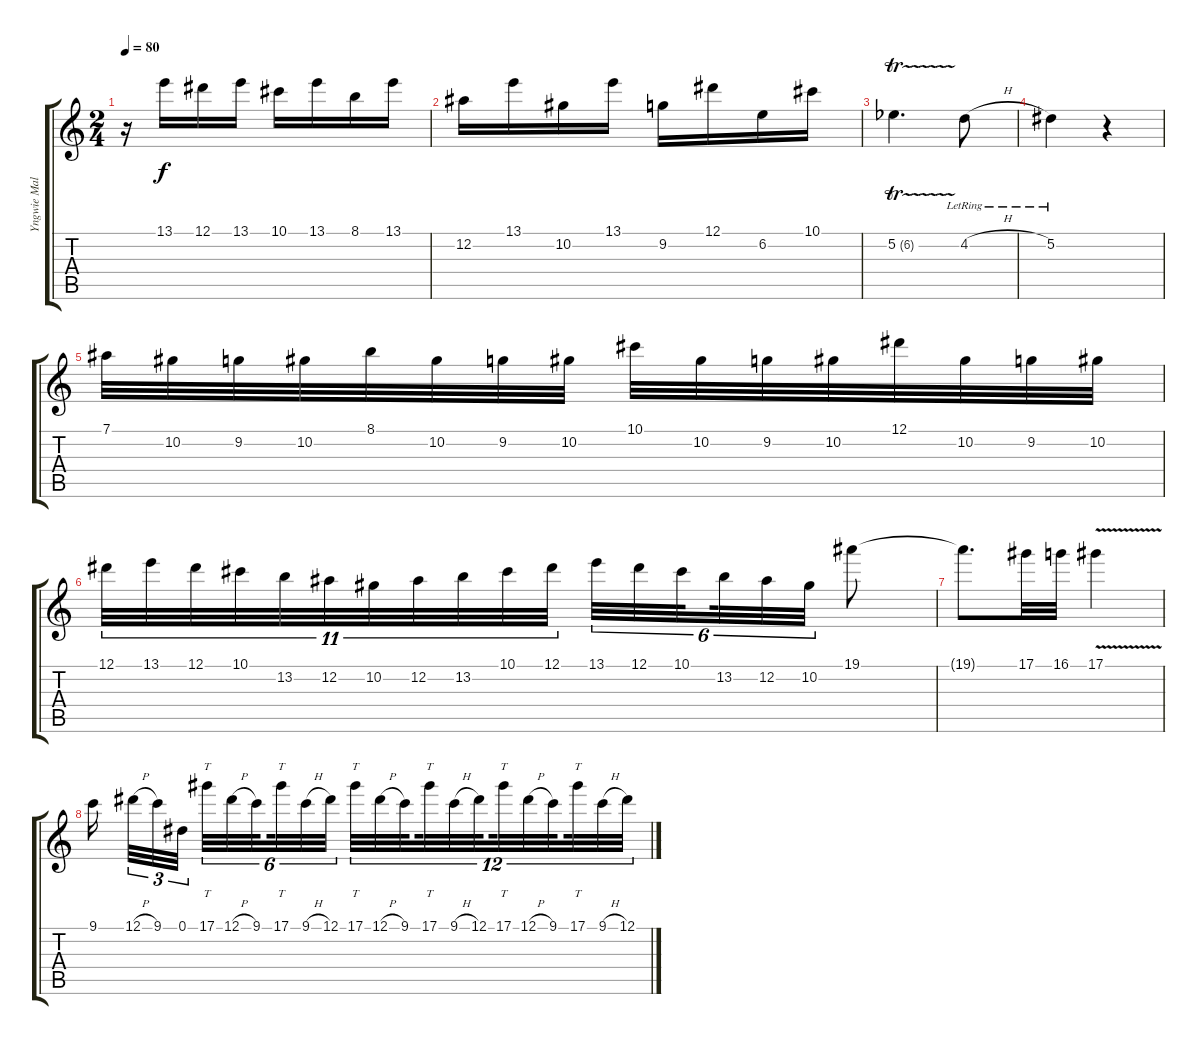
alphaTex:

\track ("Yngwie Malmsteen" "Yngwie Mal") {instrument overdrivenguitar}
\staff {score tabs}
\tuning (Eb4 Bb3 Gb3 Db3 Ab2 Eb2) {hide}
\ts (2 4)
\tempo 80
\clef g2
\ks c
r.16{dy f} 13.1.16 12.1.16 13.1.16 10.1.16 13.1.16 8.1.16 13.1.16 |
12.2.16 13.1.16 10.2.16 13.1.16 9.2.16 12.1.16 6.2.16 10.1.16 |
5.2{tr (6 64) acc b}.4{d} 4.2{h lr}.8 |
5.2{lr}.4 r.4 |
7.1.32 10.2.32 9.2.32 10.2.32 8.1.32 10.2.32 9.2.32 10.2.32 10.1.32 10.2.32 9.2.32 10.2.32 12.1.32 10.2.32 9.2.32 10.2.32 |
12.1.32{tu (11 8)} 13.1.32{tu (11 8)} 12.1.32{tu (11 8)} 10.1.32{tu (11 8)} 13.2.32{tu (11 8)} 12.2.32{tu (11 8)} 10.2.32{tu (11 8)} 12.2.32{tu (11 8)} 13.2.32{tu (11 8)} 10.1.32{tu (11 8)} 12.1.32{tu (11 8)} 13.1.32{tu (6 4)} 12.1.32{tu (6 4)} 10.1.32{tu (6 4) beam splitsecondary} 13.2.32{tu (6 4)} 12.2.32{tu (6 4)} 10.2.32{tu (6 4)} 19.1.8 |
19.1{t}.8{d} 17.1.32 16.1.32 17.1{v}.4 |
9.1.16{beam splitsecondary} 12.1{h}.32{tu (3 2)} 9.1.32{tu (3 2)} 0.1.32{tu (3 2) beam splitsecondary} 17.1.32{tt tu (6 4)} 12.1{h}.32{tu (6 4)} 9.1.32{tu (6 4) beam splitsecondary} 17.1.32{tt tu (6 4)} 9.1{h}.32{tu (6 4)} 12.1.32{tu (6 4)} 17.1.32{tt tu (12 8)} 12.1{h}.32{tu (12 8)} 9.1.32{tu (12 8) beam splitsecondary} 17.1.32{tt tu (12 8)} 9.1{h}.32{tu (12 8)} 12.1.32{tu (12 8) beam splitsecondary} 17.1.32{tt tu (12 8)} 12.1{h}.32{tu (12 8)} 9.1.32{tu (12 8) beam splitsecondary} 17.1.32{tt tu (12 8)} 9.1{h}.32{tu (12 8)} 12.1.32{tu (12 8)}
